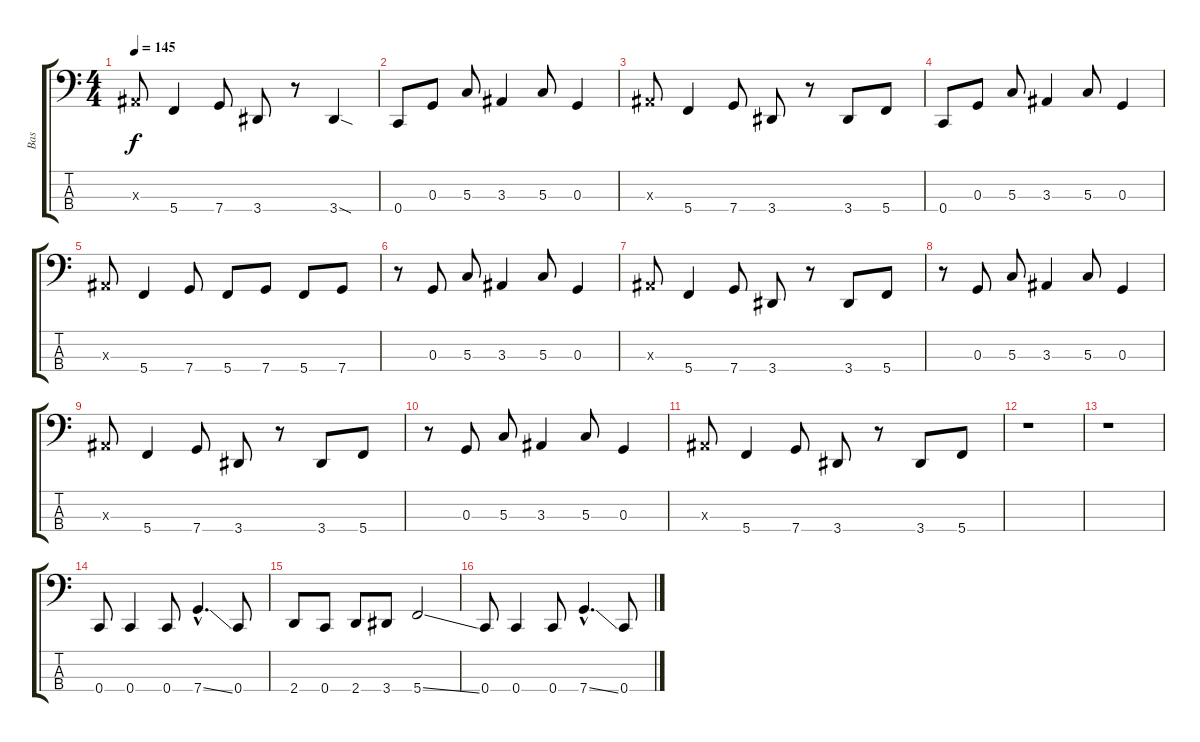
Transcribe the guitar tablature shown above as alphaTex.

\track ("Bas" "Bas") {instrument electricbassfinger}
\staff {score tabs}
\tuning (F2 C2 G1 C1) {hide}
\ts (4 4)
\tempo 145
\clef f4
\ks c
3.3{x}.8{dy f} 5.4.4 7.4.8 3.4.8 r.8 3.4{sod}.4 |
0.4.8{instrument fretlessbass} 0.3.8 5.3.8 3.3.4 5.3.8 0.3.4 |
3.3{x}.8 5.4.4 7.4.8 3.4.8 r.8 3.4.8 5.4.8 |
0.4.8{instrument fretlessbass} 0.3.8 5.3.8 3.3.4 5.3.8 0.3.4 |
3.3{x}.8 5.4.4 7.4.8 5.4.8 7.4.8 5.4.8 7.4.8 |
r.8{volume 12 instrument fretlessbass} 0.3.8 5.3.8 3.3.4 5.3.8 0.3.4 |
3.3{x}.8 5.4.4 7.4.8 3.4.8 r.8 3.4.8 5.4.8 |
r.8{volume 12 instrument fretlessbass} 0.3.8 5.3.8 3.3.4 5.3.8 0.3.4 |
3.3{x}.8 5.4.4 7.4.8 3.4.8 r.8 3.4.8 5.4.8 |
r.8{volume 12 instrument fretlessbass} 0.3.8 5.3.8 3.3.4 5.3.8 0.3.4 |
3.3{x}.8 5.4.4 7.4.8 3.4.8 r.8 3.4.8 5.4.8 |
r.1 |
r.1 |
0.4.8{volume 16 balance 8} 0.4.4 0.4.8 7.4{ss hac}.4{d} 0.4.8 |
2.4.8 0.4.8 2.4.8 3.4.8 5.4{ss}.2 |
0.4.8 0.4.4 0.4.8 7.4{ss hac}.4{d} 0.4.8
